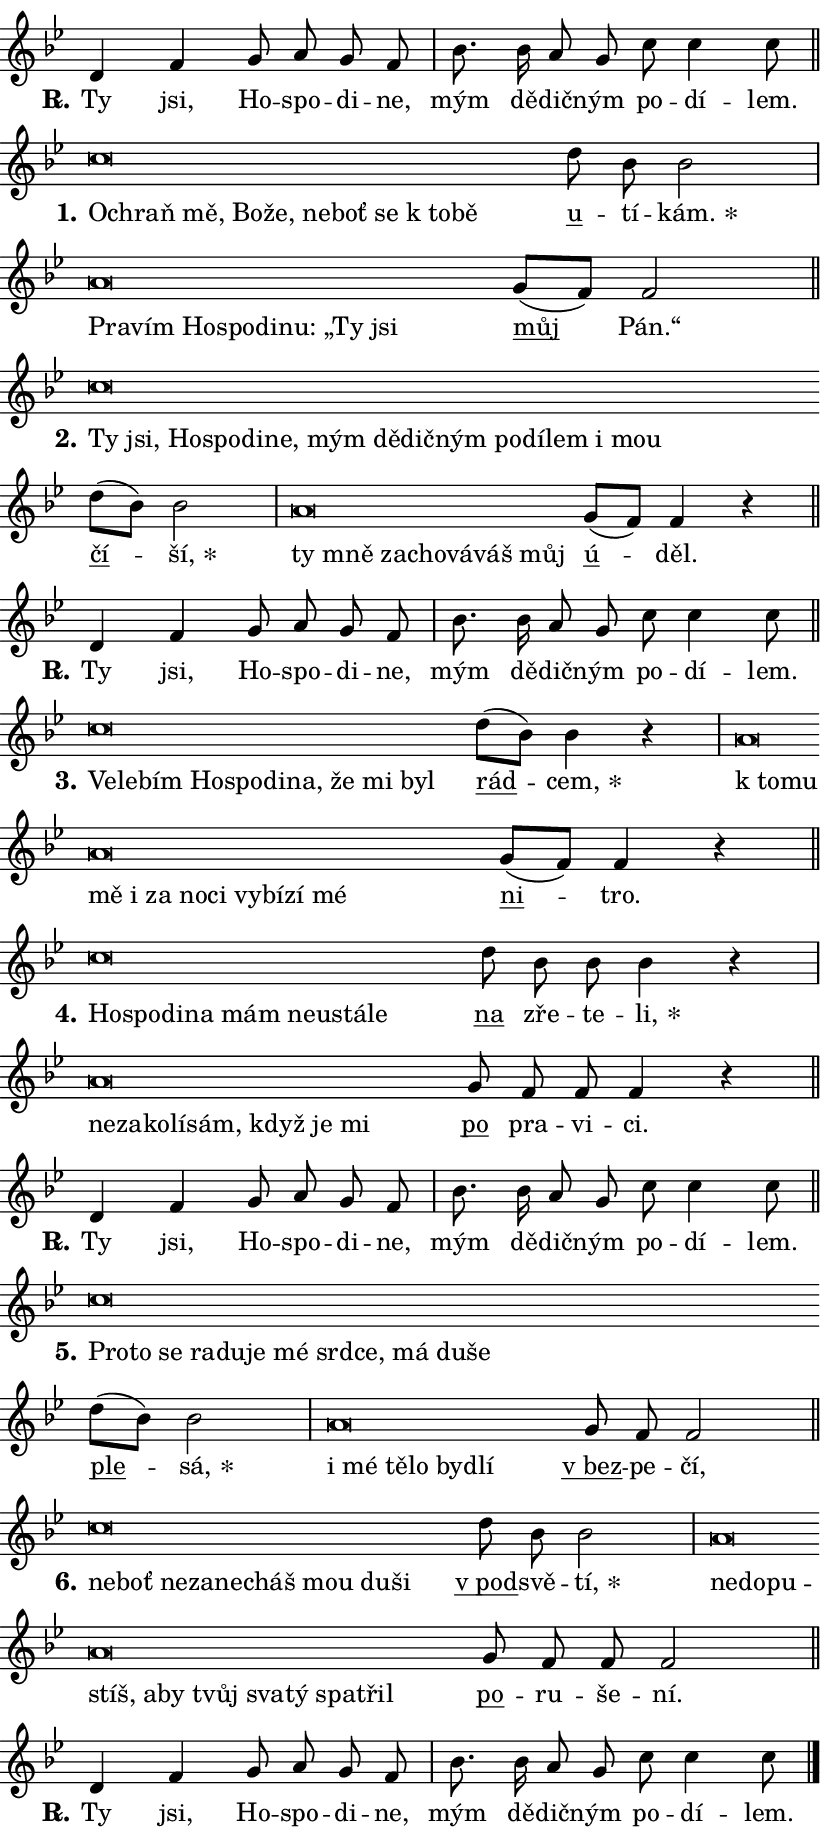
\version "2.24.0"
\header { tagline = "" }
\paper {
  indent = 0\cm
  top-margin = 0\cm
  right-margin = 0.13\cm % to fit lyric hyphens
  bottom-margin = 0\cm
  left-margin = 0\cm
  paper-width = 14\cm
  page-breaking = #ly:one-page-breaking
  system-system-spacing.basic-distance = #11
  score-system-spacing.basic-distance = #11
  ragged-last = ##f
}


%% Author: Thomas Morley
%% https://lists.gnu.org/archive/html/lilypond-user/2020-05/msg00002.html
#(define (line-position grob)
"Returns position of @var[grob} in current system:
   @code{'start}, if at first time-step
   @code{'end}, if at last time-step
   @code{'middle} otherwise
"
  (let* ((col (ly:item-get-column grob))
         (ln (ly:grob-object col 'left-neighbor))
         (rn (ly:grob-object col 'right-neighbor))
         (col-to-check-left (if (ly:grob? ln) ln col))
         (col-to-check-right (if (ly:grob? rn) rn col))
         (break-dir-left
           (and
             (ly:grob-property col-to-check-left 'non-musical #f)
             (ly:item-break-dir col-to-check-left)))
         (break-dir-right
           (and
             (ly:grob-property col-to-check-right 'non-musical #f)
             (ly:item-break-dir col-to-check-right))))
        (cond ((eqv? 1 break-dir-left) 'start)
              ((eqv? -1 break-dir-right) 'end)
              (else 'middle))))

#(define (tranparent-at-line-position vctor)
  (lambda (grob)
  "Relying on @code{line-position} select the relevant enry from @var{vctor}.
Used to determine transparency,"
    (case (line-position grob)
      ((end) (not (vector-ref vctor 0)))
      ((middle) (not (vector-ref vctor 1)))
      ((start) (not (vector-ref vctor 2))))))

noteHeadBreakVisibility =
#(define-music-function (break-visibility)(vector?)
"Makes @code{NoteHead}s transparent relying on @var{break-visibility}"
#{
  \override NoteHead.transparent =
    #(tranparent-at-line-position break-visibility)
#})

#(define delete-ledgers-for-transparent-note-heads
  (lambda (grob)
    "Reads whether a @code{NoteHead} is transparent.
If so this @code{NoteHead} is removed from @code{'note-heads} from
@var{grob}, which is supposed to be @code{LedgerLineSpanner}.
As a result ledgers are not printed for this @code{NoteHead}"
    (let* ((nhds-array (ly:grob-object grob 'note-heads))
           (nhds-list
             (if (ly:grob-array? nhds-array)
                 (ly:grob-array->list nhds-array)
                 '()))
           ;; Relies on the transparent-property being done before
           ;; Staff.LedgerLineSpanner.after-line-breaking is executed.
           ;; This is fragile ...
           (to-keep
             (remove
               (lambda (nhd)
                 (ly:grob-property nhd 'transparent #f))
               nhds-list)))
      ;; TODO find a better method to iterate over grob-arrays, similiar
      ;; to filter/remove etc for lists
      ;; For now rebuilt from scratch
      (set! (ly:grob-object grob 'note-heads)  '())
      (for-each
        (lambda (nhd)
          (ly:pointer-group-interface::add-grob grob 'note-heads nhd))
        to-keep))))

squashNotes = {
  \override NoteHead.X-extent = #'(-0.2 . 0.2)
  \override NoteHead.Y-extent = #'(-0.75 . 0)
  \override NoteHead.stencil =
    #(lambda (grob)
       (let ((pos (ly:grob-property grob 'staff-position)))
         (begin
           (if (< pos -7) (display "ERROR: Lower brevis then expected\n") (display ""))
           (if (<= pos -6) ly:text-interface::print ly:note-head::print))))
}
unSquashNotes = {
  \revert NoteHead.X-extent
  \revert NoteHead.Y-extent
  \revert NoteHead.stencil
}

hideNotes = \noteHeadBreakVisibility #begin-of-line-visible
unHideNotes = \noteHeadBreakVisibility #all-visible

% work-around for resetting accidentals
% https://lilypond.org/doc/v2.23/Documentation/notation/displaying-rhythms#unmetered-music
cadenzaMeasure = {
  \cadenzaOff
  \partial 1024 s1024
  \cadenzaOn
}

#(define-markup-command (accent layout props text) (markup?)
  "Underline accented syllable"
  (interpret-markup layout props
    #{\markup \override #'(offset . 4.3) \underline { #text }#}))

responsum = \markup \concat {
  "R" \hspace #-1.05 \path #0.1 #'((moveto 0 0.07) (lineto 0.9 0.8)) \hspace #0.05 "."
}

spaceSize = #0.6828661417322834 % exact space size for TeX Gyre Schola

\layout {
  \context {
    \Staff
    \remove "Time_signature_engraver"
    \override LedgerLineSpanner.after-line-breaking = #delete-ledgers-for-transparent-note-heads
  }
  \context {
    \Lyrics {
      \override LyricSpace.minimum-distance = \spaceSize
      \override LyricText.font-name = #"TeX Gyre Schola"
      \override LyricText.font-size = 1
      \override StanzaNumber.font-name = #"TeX Gyre Schola Bold"
      \override StanzaNumber.font-size = 1
    }
  }
  \context {
    \Score 
    \override NoteHead.text =
      #(lambda (grob) 
        (let ((pos (ly:grob-property grob 'staff-position)))
          #{\markup {
            \combine
              \halign #-0.55 \raise #(if (= pos -6) 0 0.5) \override #'(thickness . 2) \draw-line #'(3.2 . 0)
              \musicglyph "noteheads.sM1"
          }#}))
  }
}

% magnetic-lyrics.ily
%
%   written by
%     Jean Abou Samra <jean@abou-samra.fr>
%     Werner Lemberg <wl@gnu.org>
%
%   adapted by
%     Jiri Hon <jiri.hon@gmail.com>
%
% Version 2022-Apr-15

% https://www.mail-archive.com/lilypond-user@gnu.org/msg149350.html

#(define (Left_hyphen_pointer_engraver context)
   "Collect syllable-hyphen-syllable occurrences in lyrics and store
them in properties.  This engraver only looks to the left.  For
example, if the lyrics input is @code{foo -- bar}, it does the
following.

@itemize @bullet
@item
Set the @code{text} property of the @code{LyricHyphen} grob between
@q{foo} and @q{bar} to @code{foo}.

@item
Set the @code{left-hyphen} property of the @code{LyricText} grob with
text @q{foo} to the @code{LyricHyphen} grob between @q{foo} and
@q{bar}.
@end itemize

Use this auxiliary engraver in combination with the
@code{lyric-@/text::@/apply-@/magnetic-@/offset!} hook."
   (let ((hyphen #f)
         (text #f))
     (make-engraver
      (acknowledgers
       ((lyric-syllable-interface engraver grob source-engraver)
        (set! text grob)))
      (end-acknowledgers
       ((lyric-hyphen-interface engraver grob source-engraver)
        ;(when (not (grob::has-interface grob 'lyric-space-interface))
          (set! hyphen grob)));)
      ((stop-translation-timestep engraver)
       (when (and text hyphen)
         (ly:grob-set-object! text 'left-hyphen hyphen))
       (set! text #f)
       (set! hyphen #f)))))

#(define (lyric-text::apply-magnetic-offset! grob)
   "If the space between two syllables is less than the value in
property @code{LyricText@/.details@/.squash-threshold}, move the right
syllable to the left so that it gets concatenated with the left
syllable.

Use this function as a hook for
@code{LyricText@/.after-@/line-@/breaking} if the
@code{Left_@/hyphen_@/pointer_@/engraver} is active."
   (let ((hyphen (ly:grob-object grob 'left-hyphen #f)))
     (when hyphen
       (let ((left-text (ly:spanner-bound hyphen LEFT)))
         (when (grob::has-interface left-text 'lyric-syllable-interface)
           (let* ((common (ly:grob-common-refpoint grob left-text X))
                  (this-x-ext (ly:grob-extent grob common X))
                  (left-x-ext
                   (begin
                     ;; Trigger magnetism for left-text.
                     (ly:grob-property left-text 'after-line-breaking)
                     (ly:grob-extent left-text common X)))
                  ;; `delta` is the gap width between two syllables.
                  (delta (- (interval-start this-x-ext)
                            (interval-end left-x-ext)))
                  (details (ly:grob-property grob 'details))
                  (threshold (assoc-get 'squash-threshold details 0.2)))
             (when (< delta threshold)
               (let* (;; We have to manipulate the input text so that
                      ;; ligatures crossing syllable boundaries are not
                      ;; disabled.  For languages based on the Latin
                      ;; script this is essentially a beautification.
                      ;; However, for non-Western scripts it can be a
                      ;; necessity.
                      (lt (ly:grob-property left-text 'text))
                      (rt (ly:grob-property grob 'text))
                      (is-space (grob::has-interface hyphen 'lyric-space-interface))
                      (space (if is-space " " ""))
                      (extra-delta (if is-space spaceSize 0))
                      ;; Append new syllable.
                      (ltrt-space (if (and (string? lt) (string? rt))
                                (string-append lt space rt)
                                (make-concat-markup (list lt space rt))))
                      ;; Right-align `ltrt` to the right side.
                      (ltrt-space-markup (grob-interpret-markup
                               grob
                               (make-translate-markup
                                (cons (interval-length this-x-ext) 0)
                                (make-right-align-markup ltrt-space)))))
                 (begin
                   ;; Don't print `left-text`.
                   (ly:grob-set-property! left-text 'stencil #f)
                   ;; Set text and stencil (which holds all collected
                   ;; syllables so far) and shift it to the left.
                   (ly:grob-set-property! grob 'text ltrt-space)
                   (ly:grob-set-property! grob 'stencil ltrt-space-markup)
                   (ly:grob-translate-axis! grob (- (- delta extra-delta)) X))))))))))


#(define (lyric-hyphen::displace-bounds-first grob)
   ;; Make very sure this callback isn't triggered too early.
   (let ((left (ly:spanner-bound grob LEFT))
         (right (ly:spanner-bound grob RIGHT)))
     (ly:grob-property left 'after-line-breaking)
     (ly:grob-property right 'after-line-breaking)
     (ly:lyric-hyphen::print grob)))

squashThreshold = #0.4

\layout {
  \context {
    \Lyrics
    \consists #Left_hyphen_pointer_engraver
    \override LyricText.after-line-breaking =
      #lyric-text::apply-magnetic-offset!
    \override LyricHyphen.stencil = #lyric-hyphen::displace-bounds-first
    \override LyricText.details.squash-threshold = \squashThreshold
    \override LyricHyphen.minimum-distance = 0
    \override LyricHyphen.minimum-length = \squashThreshold
  }
}

squashText = \override LyricText.details.squash-threshold = 9999
unSquashText = \override LyricText.details.squash-threshold = \squashThreshold

leftText = \override LyricText.self-alignment-X = #LEFT
unLeftText = \revert LyricText.self-alignment-X

starOffset = #(lambda (grob) 
                (let ((x_offset (ly:self-alignment-interface::aligned-on-x-parent grob)))
                  (if (= x_offset 0) 0 (+ x_offset 1.2))))

star = #(define-music-function (syllable)(string?)
"Append star separator at the end of a syllable"
#{
  \once \override LyricText.X-offset = #starOffset
  \lyricmode { \markup {
    #syllable
    \override #'((font-name . "TeX Gyre Schola Bold")) \hspace #0.2 \lower #0.65 \larger "*"
  } }
#})

starAccent = #(define-music-function (syllable)(string?)
"Append star separator at the end of a syllable and make accent"
#{
  \once \override LyricText.X-offset = #starOffset
  \lyricmode { \markup {
    \accent #syllable
    \override #'((font-name . "TeX Gyre Schola Bold")) \hspace #0.2 \lower #0.65 \larger "*"
  } }
#})

breath = #(define-music-function (syllable)(string?)
"Append breathing indicator at the end of a syllable"
#{
  \lyricmode { \markup { #syllable "+" } }
#})

optionalBreath = #(define-music-function (syllable)(string?)
"Append optional breathing indicator at the end of a syllable"
#{
  \lyricmode { \markup { #syllable "(+)" } }
#})


\score {
    <<
        \new Voice = "melody" { \cadenzaOn \key bes \major \relative { d'4 f g8 a g f \cadenzaMeasure \bar "|" bes8. bes16 a8 g \bar "" c c4 c8 \cadenzaMeasure \bar "||" \break } }
        \new Lyrics \lyricsto "melody" { \lyricmode { \set stanza = \responsum
Ty jsi, Ho -- spo -- di -- ne, mým dě -- dič -- ným po -- dí -- lem. } }
    >>
    \layout {}
}

\score {
    <<
        \new Voice = "melody" { \cadenzaOn \key bes \major \relative { \squashNotes c''\breve*1/16 \hideNotes \breve*1/16 \bar "" \breve*1/16 \bar "" \breve*1/16 \bar "" \breve*1/16 \bar "" \breve*1/16 \bar "" \breve*1/16 \bar "" \breve*1/16 \bar "" \breve*1/16 \breve*1/16 \bar "" \unHideNotes \unSquashNotes \bar "" d8 bes bes2 \cadenzaMeasure \bar "|" \squashNotes a\breve*1/16 \hideNotes \breve*1/16 \bar "" \breve*1/16 \bar "" \breve*1/16 \bar "" \breve*1/16 \bar "" \breve*1/16 \bar "" \breve*1/16 \breve*1/16 \bar "" \unHideNotes \unSquashNotes \bar "" g8[( f)] f2 \cadenzaMeasure \bar "||" \break } }
        \new Lyrics \lyricsto "melody" { \lyricmode { \set stanza = "1."
\leftText O -- \squashText chraň mě, Bo -- že, ne -- boť se "k to" -- bě \unLeftText \unSquashText \markup \accent u -- tí -- \star kám. \leftText Pra -- \squashText vím Ho -- spo -- di -- nu: „Ty jsi \unLeftText \unSquashText \markup \accent můj Pán.“ } }
    >>
    \layout {}
}

\score {
    <<
        \new Voice = "melody" { \cadenzaOn \key bes \major \relative { \squashNotes c''\breve*1/16 \hideNotes \breve*1/16 \bar "" \breve*1/16 \bar "" \breve*1/16 \bar "" \breve*1/16 \bar "" \breve*1/16 \bar "" \breve*1/16 \bar "" \breve*1/16 \bar "" \breve*1/16 \bar "" \breve*1/16 \bar "" \breve*1/16 \bar "" \breve*1/16 \bar "" \breve*1/16 \bar "" \breve*1/16 \breve*1/16 \bar "" \unHideNotes \unSquashNotes \bar "" d8[( bes)] bes2 \cadenzaMeasure \bar "|" \squashNotes a\breve*1/16 \hideNotes \breve*1/16 \bar "" \breve*1/16 \bar "" \breve*1/16 \bar "" \breve*1/16 \bar "" \breve*1/16 \breve*1/16 \bar "" \unHideNotes \unSquashNotes \bar "" g8[( f)] f4 r \cadenzaMeasure \bar "||" \break } }
        \new Lyrics \lyricsto "melody" { \lyricmode { \set stanza = "2."
\leftText Ty \squashText jsi, Ho -- spo -- di -- ne, mým dě -- dič -- ným po -- dí -- lem i mou \unLeftText \unSquashText \markup \accent čí -- \star ší, \leftText ty \squashText mně za -- cho -- vá -- váš můj \unLeftText \unSquashText \markup \accent ú -- děl. } }
    >>
    \layout {}
}

\score {
    <<
        \new Voice = "melody" { \cadenzaOn \key bes \major \relative { d'4 f g8 a g f \cadenzaMeasure \bar "|" bes8. bes16 a8 g \bar "" c c4 c8 \cadenzaMeasure \bar "||" \break } }
        \new Lyrics \lyricsto "melody" { \lyricmode { \set stanza = \responsum
Ty jsi, Ho -- spo -- di -- ne, mým dě -- dič -- ným po -- dí -- lem. } }
    >>
    \layout {}
}

\score {
    <<
        \new Voice = "melody" { \cadenzaOn \key bes \major \relative { \squashNotes c''\breve*1/16 \hideNotes \breve*1/16 \bar "" \breve*1/16 \bar "" \breve*1/16 \bar "" \breve*1/16 \bar "" \breve*1/16 \bar "" \breve*1/16 \bar "" \breve*1/16 \bar "" \breve*1/16 \breve*1/16 \bar "" \unHideNotes \unSquashNotes \bar "" d8[( bes)] bes4 r \cadenzaMeasure \bar "|" \squashNotes a\breve*1/16 \hideNotes \breve*1/16 \bar "" \breve*1/16 \bar "" \breve*1/16 \bar "" \breve*1/16 \bar "" \breve*1/16 \bar "" \breve*1/16 \bar "" \breve*1/16 \bar "" \breve*1/16 \bar "" \breve*1/16 \breve*1/16 \bar "" \unHideNotes \unSquashNotes \bar "" g8[( f)] f4 r \cadenzaMeasure \bar "||" \break } }
        \new Lyrics \lyricsto "melody" { \lyricmode { \set stanza = "3."
\leftText Ve -- \squashText le -- bím Ho -- spo -- di -- na, že mi byl \unLeftText \unSquashText \markup \accent rád -- \star cem, \leftText "k to" -- \squashText mu mě i za no -- ci vy -- bí -- zí mé \unLeftText \unSquashText \markup \accent ni -- tro. } }
    >>
    \layout {}
}

\score {
    <<
        \new Voice = "melody" { \cadenzaOn \key bes \major \relative { \squashNotes c''\breve*1/16 \hideNotes \breve*1/16 \bar "" \breve*1/16 \bar "" \breve*1/16 \bar "" \breve*1/16 \bar "" \breve*1/16 \bar "" \breve*1/16 \bar "" \breve*1/16 \breve*1/16 \bar "" \unHideNotes \unSquashNotes \bar "" d8 bes bes bes4 r \cadenzaMeasure \bar "|" \squashNotes a\breve*1/16 \hideNotes \breve*1/16 \bar "" \breve*1/16 \bar "" \breve*1/16 \bar "" \breve*1/16 \bar "" \breve*1/16 \bar "" \breve*1/16 \breve*1/16 \bar "" \unHideNotes \unSquashNotes \bar "" g8 f f f4 r \cadenzaMeasure \bar "||" \break } }
        \new Lyrics \lyricsto "melody" { \lyricmode { \set stanza = "4."
\leftText Ho -- \squashText spo -- di -- na mám ne -- u -- stá -- le \unLeftText \unSquashText \markup \accent na zře -- te -- \star li, \leftText ne -- \squashText za -- ko -- lí -- sám, když je mi \unLeftText \unSquashText \markup \accent po pra -- vi -- ci. } }
    >>
    \layout {}
}

\score {
    <<
        \new Voice = "melody" { \cadenzaOn \key bes \major \relative { d'4 f g8 a g f \cadenzaMeasure \bar "|" bes8. bes16 a8 g \bar "" c c4 c8 \cadenzaMeasure \bar "||" \break } }
        \new Lyrics \lyricsto "melody" { \lyricmode { \set stanza = \responsum
Ty jsi, Ho -- spo -- di -- ne, mým dě -- dič -- ným po -- dí -- lem. } }
    >>
    \layout {}
}

\score {
    <<
        \new Voice = "melody" { \cadenzaOn \key bes \major \relative { \squashNotes c''\breve*1/16 \hideNotes \breve*1/16 \bar "" \breve*1/16 \bar "" \breve*1/16 \bar "" \breve*1/16 \bar "" \breve*1/16 \bar "" \breve*1/16 \bar "" \breve*1/16 \bar "" \breve*1/16 \bar "" \breve*1/16 \bar "" \breve*1/16 \breve*1/16 \bar "" \unHideNotes \unSquashNotes \bar "" d8[( bes)] bes2 \cadenzaMeasure \bar "|" \squashNotes a\breve*1/16 \hideNotes \breve*1/16 \bar "" \breve*1/16 \bar "" \breve*1/16 \bar "" \breve*1/16 \breve*1/16 \bar "" \unHideNotes \unSquashNotes \bar "" g8 f f2 \cadenzaMeasure \bar "||" \break } }
        \new Lyrics \lyricsto "melody" { \lyricmode { \set stanza = "5."
\leftText Pro -- \squashText to se ra -- du -- je mé srd -- ce, má du -- še \unLeftText \unSquashText \markup \accent ple -- \star sá, \leftText i \squashText mé tě -- lo by -- dlí \unLeftText \unSquashText \markup \accent "v bez" -- pe -- čí, } }
    >>
    \layout {}
}

\score {
    <<
        \new Voice = "melody" { \cadenzaOn \key bes \major \relative { \squashNotes c''\breve*1/16 \hideNotes \breve*1/16 \bar "" \breve*1/16 \bar "" \breve*1/16 \bar "" \breve*1/16 \bar "" \breve*1/16 \bar "" \breve*1/16 \bar "" \breve*1/16 \breve*1/16 \bar "" \unHideNotes \unSquashNotes \bar "" d8 bes bes2 \cadenzaMeasure \bar "|" \squashNotes a\breve*1/16 \hideNotes \breve*1/16 \bar "" \breve*1/16 \bar "" \breve*1/16 \bar "" \breve*1/16 \bar "" \breve*1/16 \bar "" \breve*1/16 \bar "" \breve*1/16 \bar "" \breve*1/16 \bar "" \breve*1/16 \breve*1/16 \bar "" \unHideNotes \unSquashNotes \bar "" g8 f f f2 \cadenzaMeasure \bar "||" \break } }
        \new Lyrics \lyricsto "melody" { \lyricmode { \set stanza = "6."
\leftText ne -- \squashText boť ne -- za -- ne -- cháš mou du -- ši \unLeftText \unSquashText \markup \accent "v pod" -- svě -- \star tí, \leftText ne -- \squashText do -- pu -- stíš, a -- by tvůj sva -- tý spa -- třil \unLeftText \unSquashText \markup \accent po -- ru -- še -- ní. } }
    >>
    \layout {}
}

\score {
    <<
        \new Voice = "melody" { \cadenzaOn \key bes \major \relative { d'4 f g8 a g f \cadenzaMeasure \bar "|" bes8. bes16 a8 g \bar "" c c4 c8 \cadenzaMeasure \bar "||" \break } \bar "|." }
        \new Lyrics \lyricsto "melody" { \lyricmode { \set stanza = \responsum
Ty jsi, Ho -- spo -- di -- ne, mým dě -- dič -- ným po -- dí -- lem. } }
    >>
    \layout {}
}
